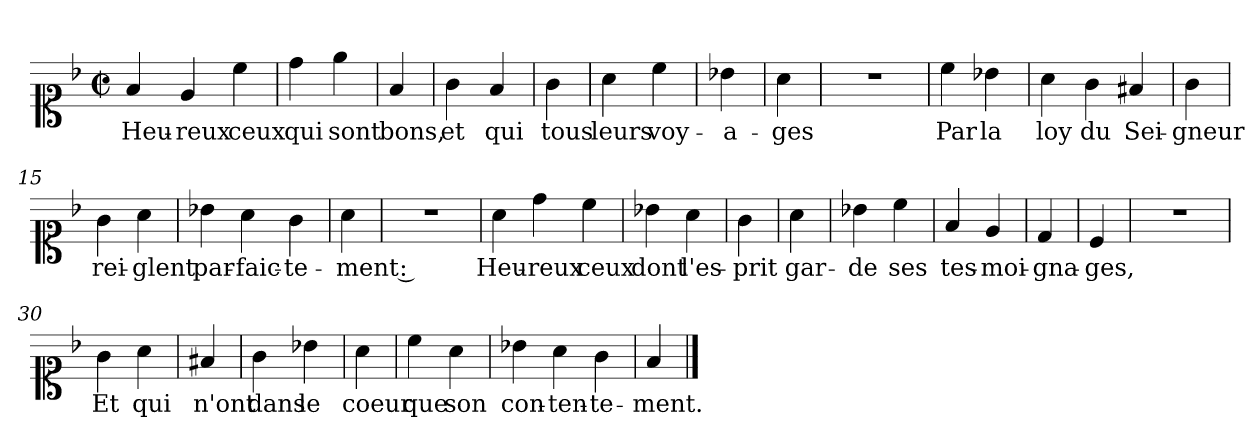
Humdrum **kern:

**kern	**text
*part1	*part1
*staff1	*staff1
*clefC1	*
*k[b-]	*
*F:	*
*M2/2	*
*met(c|)	*
=1	=1
4f	Heu-
4e	-reux
4cc	ceux
=3	=3
4dd	qui
4ee	sont
=4	=4
4f	bons,
=5	=5
4g	et
4f	qui
=6	=6
4g	tous
=7	=7
4a	leurs
4cc	voy-
=8	=8
4b-X	-a-
=9	=9
4a	-ges
=10	=10
1r	.
=11	=11
4cc	Par
4b-X	la
=12	=12
4a	loy
4g	du
4f#X	Sei-
=14	=14
4g	-gneur
=15	=15
4g	rei-
4a	-glent
=16	=16
4b-X	par-
4a	-faic-
4g	-te-
=18	=18
4a	-ment :
=19	=19
1r	.
=20	=20
4a	Heu-
4dd	-reux
4cc	ceux
=22	=22
4b-X	dont
4a	l'es-
=23	=23
4g	-prit
=24	=24
4a	gar-
=25	=25
4b-X	-de
4cc	ses
=26	=26
4f	tes-
4e	-moi-
=27	=27
4d	-gna-
=28	=28
4c	-ges,
=29	=29
1r	.
=30	=30
4g	Et
4a	qui
=31	=31
4f#X	n'ont
=32	=32
4g	dans
4b-X	le
=33	=33
4a	coeur
=34	=34
4cc	que
4a	son
=35	=35
4b-X	con-
4a	-ten-
4g	-te-
=37	=37
4f	-ment.
==	==
*-	*-
